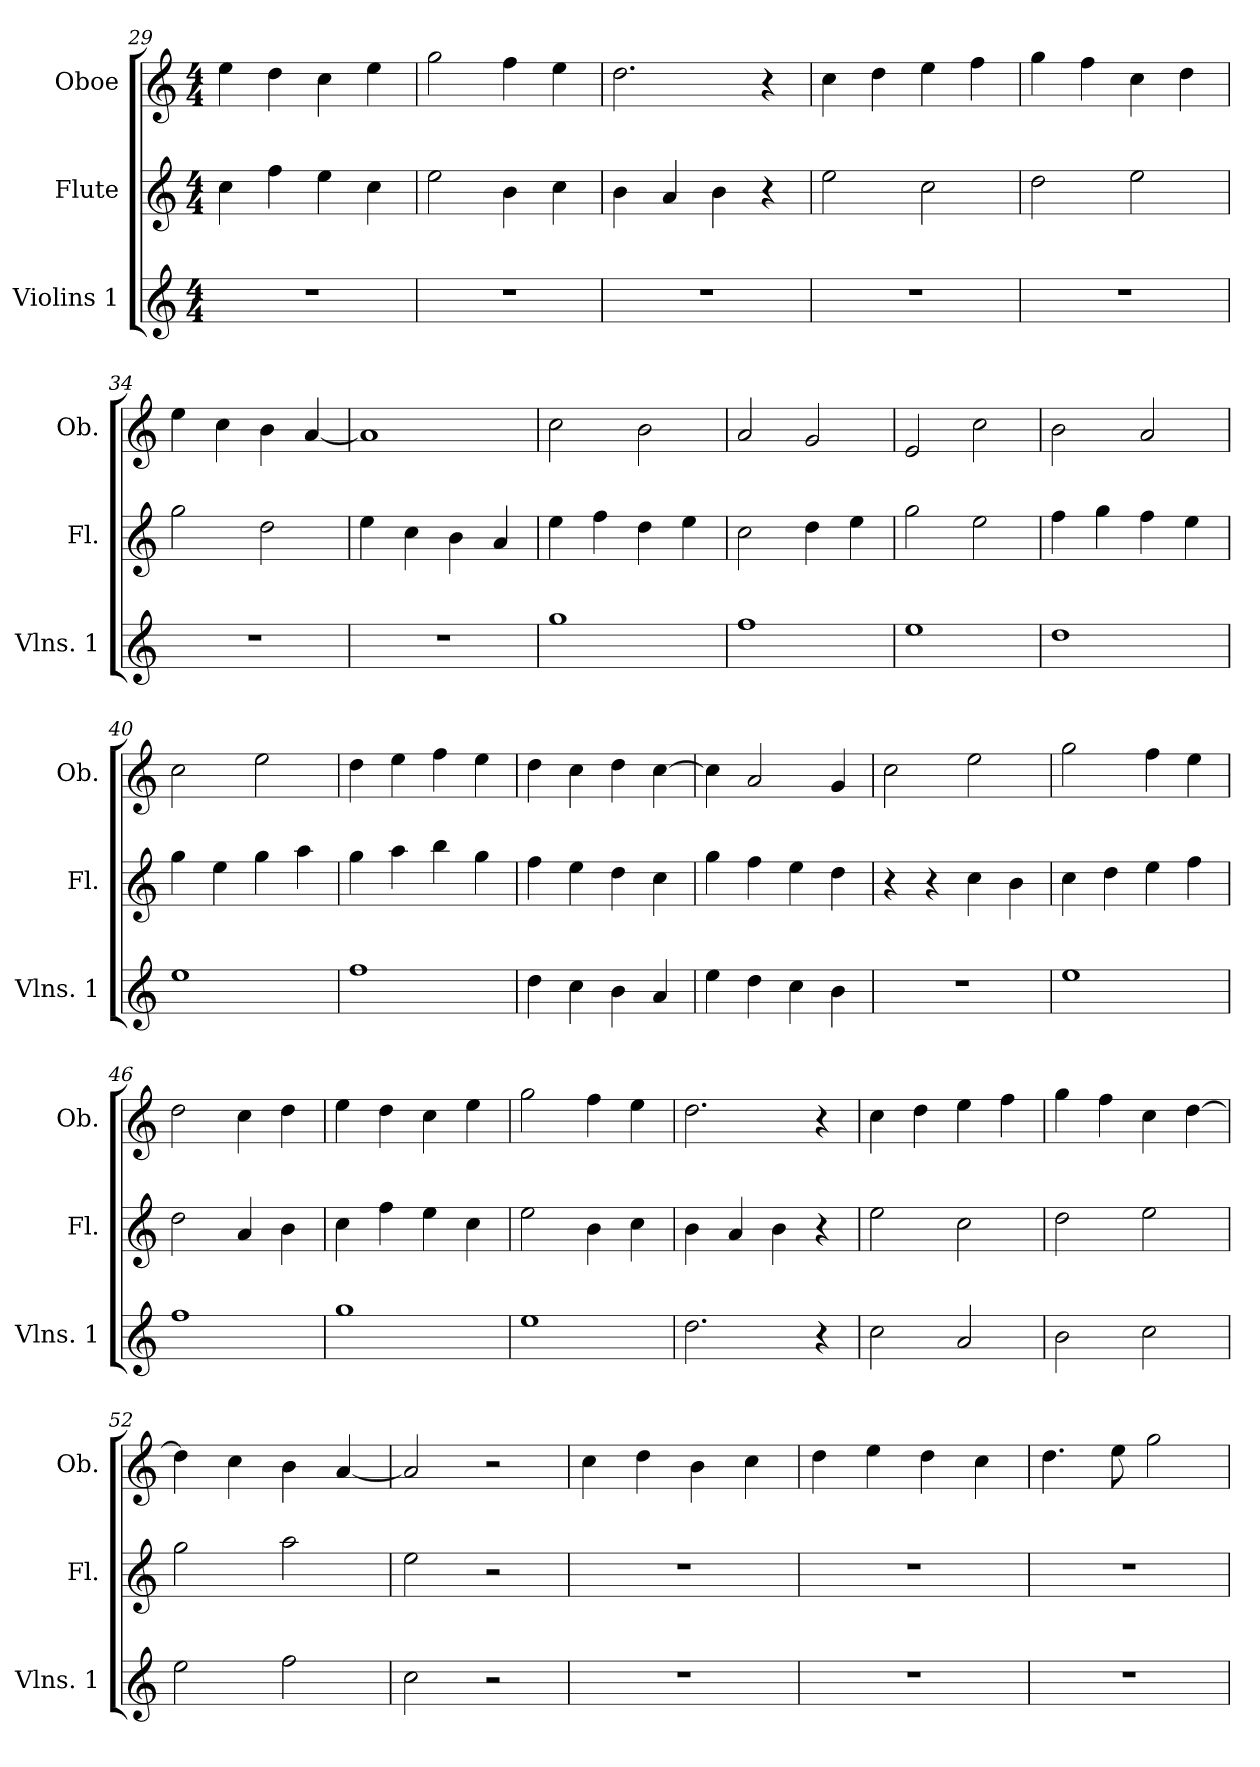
**kern	**kern	**kern
*part3	*part2	*part1
*staff3	*staff2	*staff1
*I"Violins 1	*I"Flute	*I"Oboe
*I'Vlns. 1	*I'Fl.	*I'Ob.
*clefG2	*clefG2	*clefG2
*k[]	*k[]	*k[]
*C:	*C:	*C:
*M4/4	*M4/4	*M4/4
=29	=29	=29
1r	4cc\	4ee\
.	4ff\	4dd\
.	4ee\	4cc\
.	4cc\	4ee\
=30	=30	=30
1r	2ee\	2gg\
.	4b\	4ff\
.	4cc\	4ee\
!!LO:PB:g=z
=31	=31	=31
1r	4b\	2.dd\
.	4a/	.
.	4b\	.
.	4r	4r
=32	=32	=32
1r	2ee\	4cc\
.	.	4dd\
.	2cc\	4ee\
.	.	4ff\
=33	=33	=33
1r	2dd\	4gg\
.	.	4ff\
.	2ee\	4cc\
.	.	4dd\
=34	=34	=34
1r	2gg\	4ee\
.	.	4cc\
.	2dd\	4b\
.	.	[4a/
=35	=35	=35
1r	4ee\	1a]
.	4cc\	.
.	4b\	.
.	4a/	.
=36	=36	=36
1gg	4ee\	2cc\
.	4ff\	.
.	4dd\	2b\
.	4ee\	.
=37	=37	=37
1ff	2cc\	2a/
.	4dd\	2g/
.	4ee\	.
=38	=38	=38
1ee	2gg\	2e/
.	2ee\	2cc\
=39	=39	=39
1dd	4ff\	2b\
.	4gg\	.
.	4ff\	2a/
.	4ee\	.
!!LO:LB:g=z
=40	=40	=40
1ee	4gg\	2cc\
.	4ee\	.
.	4gg\	2ee\
.	4aa\	.
=41	=41	=41
1ff	4gg\	4dd\
.	4aa\	4ee\
.	4bb\	4ff\
.	4gg\	4ee\
=42	=42	=42
4dd\	4ff\	4dd\
4cc\	4ee\	4cc\
4b\	4dd\	4dd\
4a/	4cc\	[4cc\
=43	=43	=43
4ee\	4gg\	4cc\]
4dd\	4ff\	2a/
4cc\	4ee\	.
4b\	4dd\	4g/
=44	=44	=44
1r	4r	2cc\
.	4r	.
.	4cc\	2ee\
.	4b\	.
=45	=45	=45
1ee	4cc\	2gg\
.	4dd\	.
.	4ee\	4ff\
.	4ff\	4ee\
=46	=46	=46
1ff	2dd\	2dd\
.	4a/	4cc\
.	4b\	4dd\
=47	=47	=47
1gg	4cc\	4ee\
.	4ff\	4dd\
.	4ee\	4cc\
.	4cc\	4ee\
=48	=48	=48
1ee	2ee\	2gg\
.	4b\	4ff\
.	4cc\	4ee\
!!LO:LB:g=z
=49	=49	=49
2.dd\	4b\	2.dd\
.	4a/	.
.	4b\	.
4r	4r	4r
=50	=50	=50
2cc\	2ee\	4cc\
.	.	4dd\
2a/	2cc\	4ee\
.	.	4ff\
=51	=51	=51
2b\	2dd\	4gg\
.	.	4ff\
2cc\	2ee\	4cc\
.	.	[4dd\
=52	=52	=52
2ee\	2gg\	4dd\]
.	.	4cc\
2ff\	2aa\	4b\
.	.	[4a/
=53	=53	=53
2cc\	2ee\	2a/]
2r	2r	2r
=54	=54	=54
1r	1r	4cc\
.	.	4dd\
.	.	4b\
.	.	4cc\
=55	=55	=55
1r	1r	4dd\
.	.	4ee\
.	.	4dd\
.	.	4cc\
=56	=56	=56
1r	1r	4.dd\
.	.	8ee\
.	.	2gg\
=	=	=
*-	*-	*-
